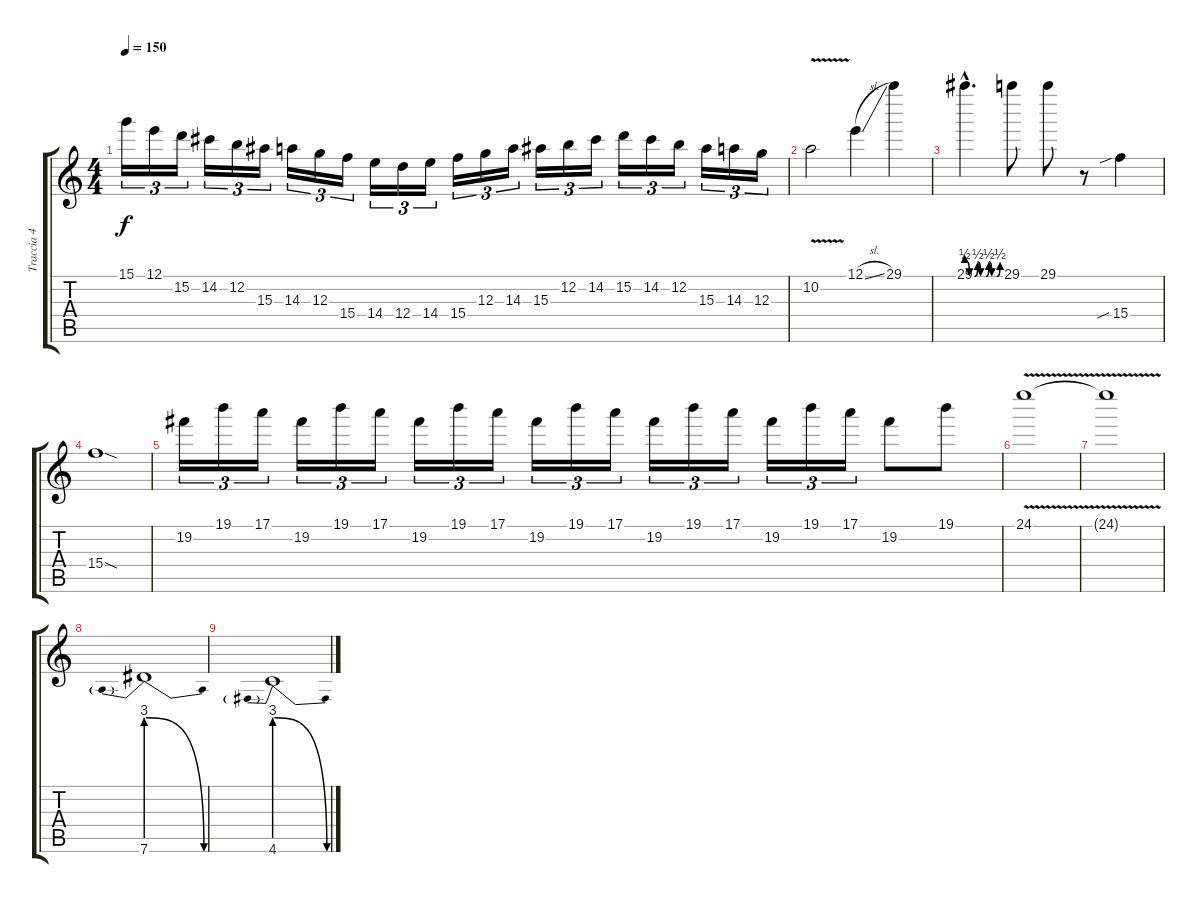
\track ("Traccia 4" "Traccia 4") {instrument distortionguitar}
\staff {score tabs}
\tuning (E4 B3 G3 D3 A2 D2) {hide}
\ts (4 4)
\tempo 150
\clef g2
\ks c
15.1.16{tu (3 2) dy f} 12.1.16{tu (3 2)} 15.2.16{tu (3 2)} 14.2.16{tu (3 2)} 12.2.16{tu (3 2)} 15.3.16{tu (3 2)} 14.3.16{tu (3 2)} 12.3.16{tu (3 2)} 15.4.16{tu (3 2)} 14.4.16{tu (3 2)} 12.4.16{tu (3 2)} 14.4.16{tu (3 2)} 15.4.16{tu (3 2)} 12.3.16{tu (3 2)} 14.3.16{tu (3 2)} 15.3.16{tu (3 2)} 12.2.16{tu (3 2)} 14.2.16{tu (3 2)} 15.2.16{tu (3 2)} 14.2.16{tu (3 2)} 12.2.16{tu (3 2)} 15.3.16{tu (3 2)} 14.3.16{tu (3 2)} 12.3.16{tu (3 2)} |
10.2{v}.2 12.1{sl}.4 29.1.4 |
29.1{be (custom 0 2 5 0 14 0 20 2 25 0 35 0 40 2 45 0 54 0 60 2) hac}.4{d} 29.1.8 29.1.8 r.8 15.4{sib}.4 |
15.4{sod}.1 |
19.2.16{tu (3 2)} 19.1.16{tu (3 2)} 17.1.16{tu (3 2)} 19.2.16{tu (3 2)} 19.1.16{tu (3 2)} 17.1.16{tu (3 2)} 19.2.16{tu (3 2)} 19.1.16{tu (3 2)} 17.1.16{tu (3 2)} 19.2.16{tu (3 2)} 19.1.16{tu (3 2)} 17.1.16{tu (3 2)} 19.2.16{tu (3 2)} 19.1.16{tu (3 2)} 17.1.16{tu (3 2)} 19.2.16{tu (3 2)} 19.1.16{tu (3 2)} 17.1.16{tu (3 2)} 19.2.8 19.1.8 |
24.1{v}.1 |
24.1{t}.1 |
7.6{be (prebendrelease 0 12 60 0)}.1{volume 0} |
4.6{be (prebendrelease 0 12 60 0)}.1
